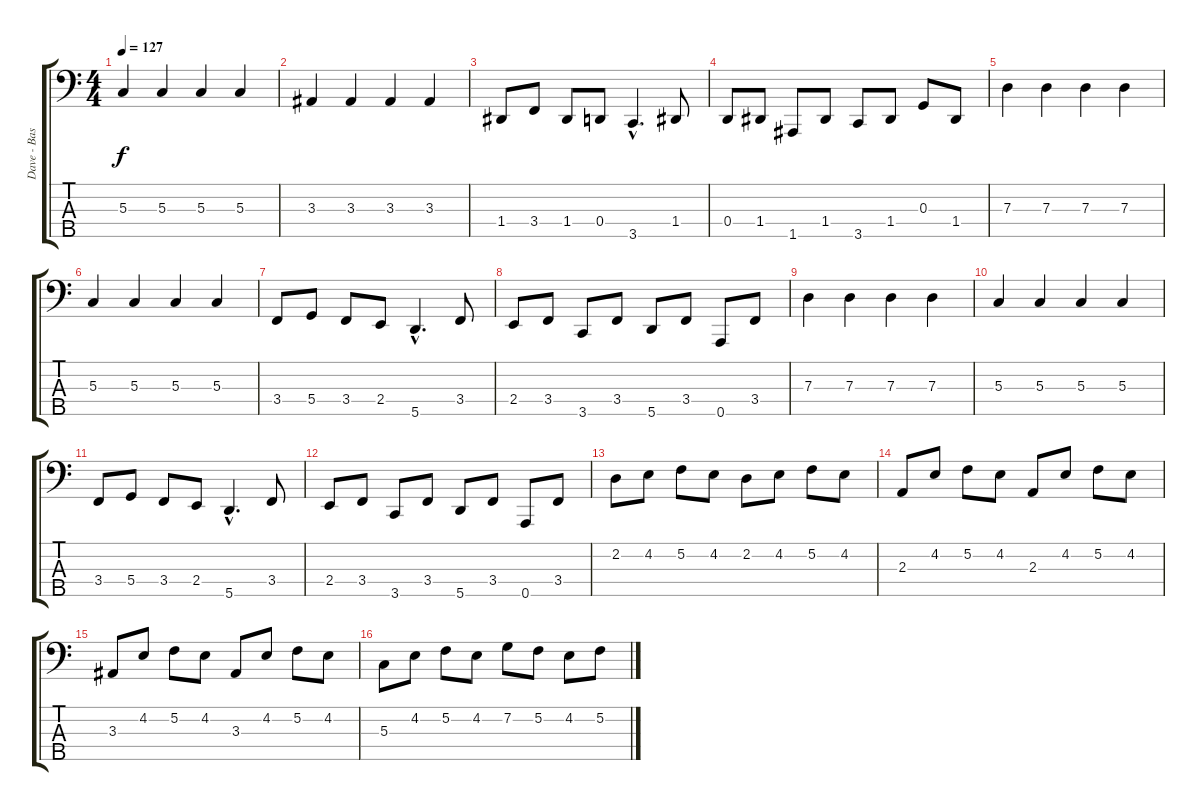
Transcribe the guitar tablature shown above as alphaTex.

\track ("Dave - Bass" "Dave - Bas") {instrument electricbasspick}
\staff {score tabs}
\tuning (F2 C2 G1 D1 A0) {hide}
\ts (4 4)
\tempo 127
\clef f4
\ks c
5.3.4{dy f} 5.3.4 5.3.4 5.3.4 |
3.3.4 3.3.4 3.3.4 3.3.4 |
1.4.8 3.4.8 1.4.8 0.4.8 3.5{hac}.4{d} 1.4.8 |
0.4.8 1.4.8 1.5.8 1.4.8 3.5.8 1.4.8 0.3.8 1.4.8 |
7.3.4 7.3.4 7.3.4 7.3.4 |
5.3.4 5.3.4 5.3.4 5.3.4 |
3.4.8 5.4.8 3.4.8 2.4.8 5.5{hac}.4{d} 3.4.8 |
2.4.8 3.4.8 3.5.8 3.4.8 5.5.8 3.4.8 0.5.8 3.4.8 |
7.3.4 7.3.4 7.3.4 7.3.4 |
5.3.4 5.3.4 5.3.4 5.3.4 |
3.4.8 5.4.8 3.4.8 2.4.8 5.5{hac}.4{d} 3.4.8 |
2.4.8 3.4.8 3.5.8 3.4.8 5.5.8 3.4.8 0.5.8 3.4.8 |
2.2.8 4.2.8 5.2.8 4.2.8 2.2.8 4.2.8 5.2.8 4.2.8 |
2.3.8 4.2.8 5.2.8 4.2.8 2.3.8 4.2.8 5.2.8 4.2.8 |
3.3.8 4.2.8 5.2.8 4.2.8 3.3.8 4.2.8 5.2.8 4.2.8 |
5.3.8 4.2.8 5.2.8 4.2.8 7.2.8 5.2.8 4.2.8 5.2.8
